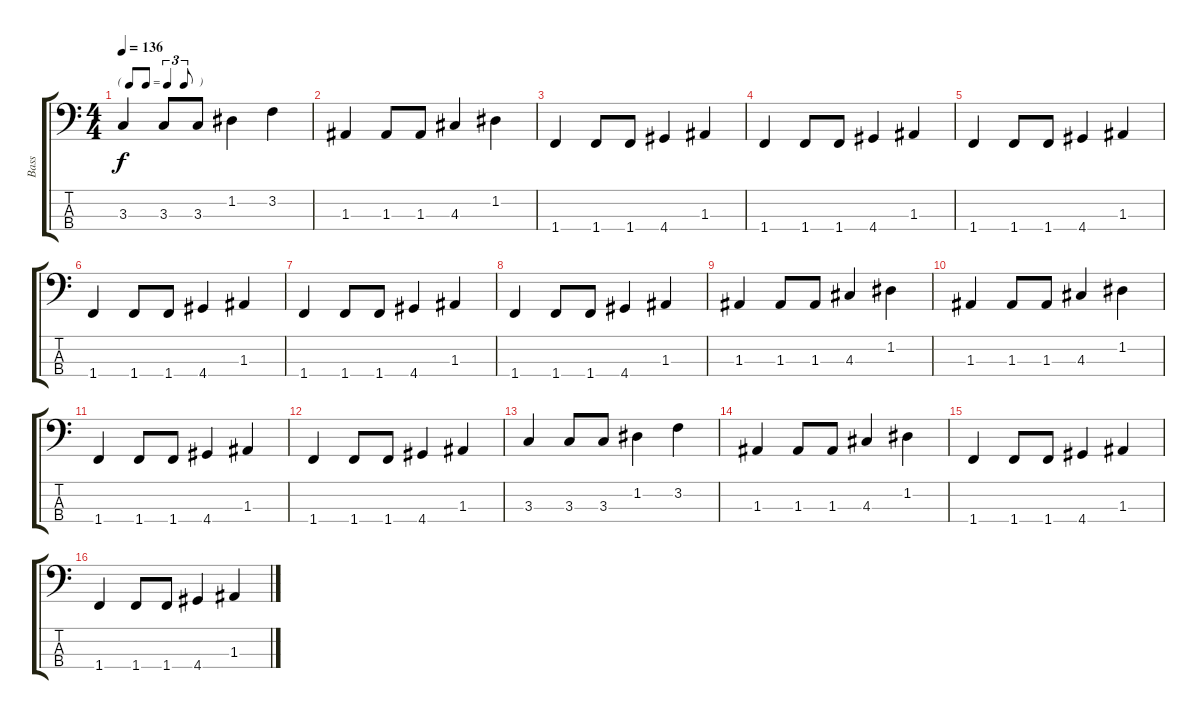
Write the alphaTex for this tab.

\track ("Bass" "Bass") {instrument electricbasspick}
\staff {score tabs}
\tuning (G2 D2 A1 E1) {hide}
\ts (4 4)
\tf triplet8th
\tempo 136
\clef f4
\ks c
3.3.4{dy f} 3.3.8 3.3.8 1.2.4 3.2.4 |
1.3.4 1.3.8 1.3.8 4.3.4 1.2.4 |
1.4.4 1.4.8 1.4.8 4.4.4 1.3.4 |
1.4.4 1.4.8 1.4.8 4.4.4 1.3.4 |
1.4.4 1.4.8 1.4.8 4.4.4 1.3.4 |
1.4.4 1.4.8 1.4.8 4.4.4 1.3.4 |
1.4.4 1.4.8 1.4.8 4.4.4 1.3.4 |
1.4.4 1.4.8 1.4.8 4.4.4 1.3.4 |
1.3.4 1.3.8 1.3.8 4.3.4 1.2.4 |
1.3.4 1.3.8 1.3.8 4.3.4 1.2.4 |
1.4.4 1.4.8 1.4.8 4.4.4 1.3.4 |
1.4.4 1.4.8 1.4.8 4.4.4 1.3.4 |
3.3.4 3.3.8 3.3.8 1.2.4 3.2.4 |
1.3.4 1.3.8 1.3.8 4.3.4 1.2.4 |
1.4.4 1.4.8 1.4.8 4.4.4 1.3.4 |
1.4.4 1.4.8 1.4.8 4.4.4 1.3.4
